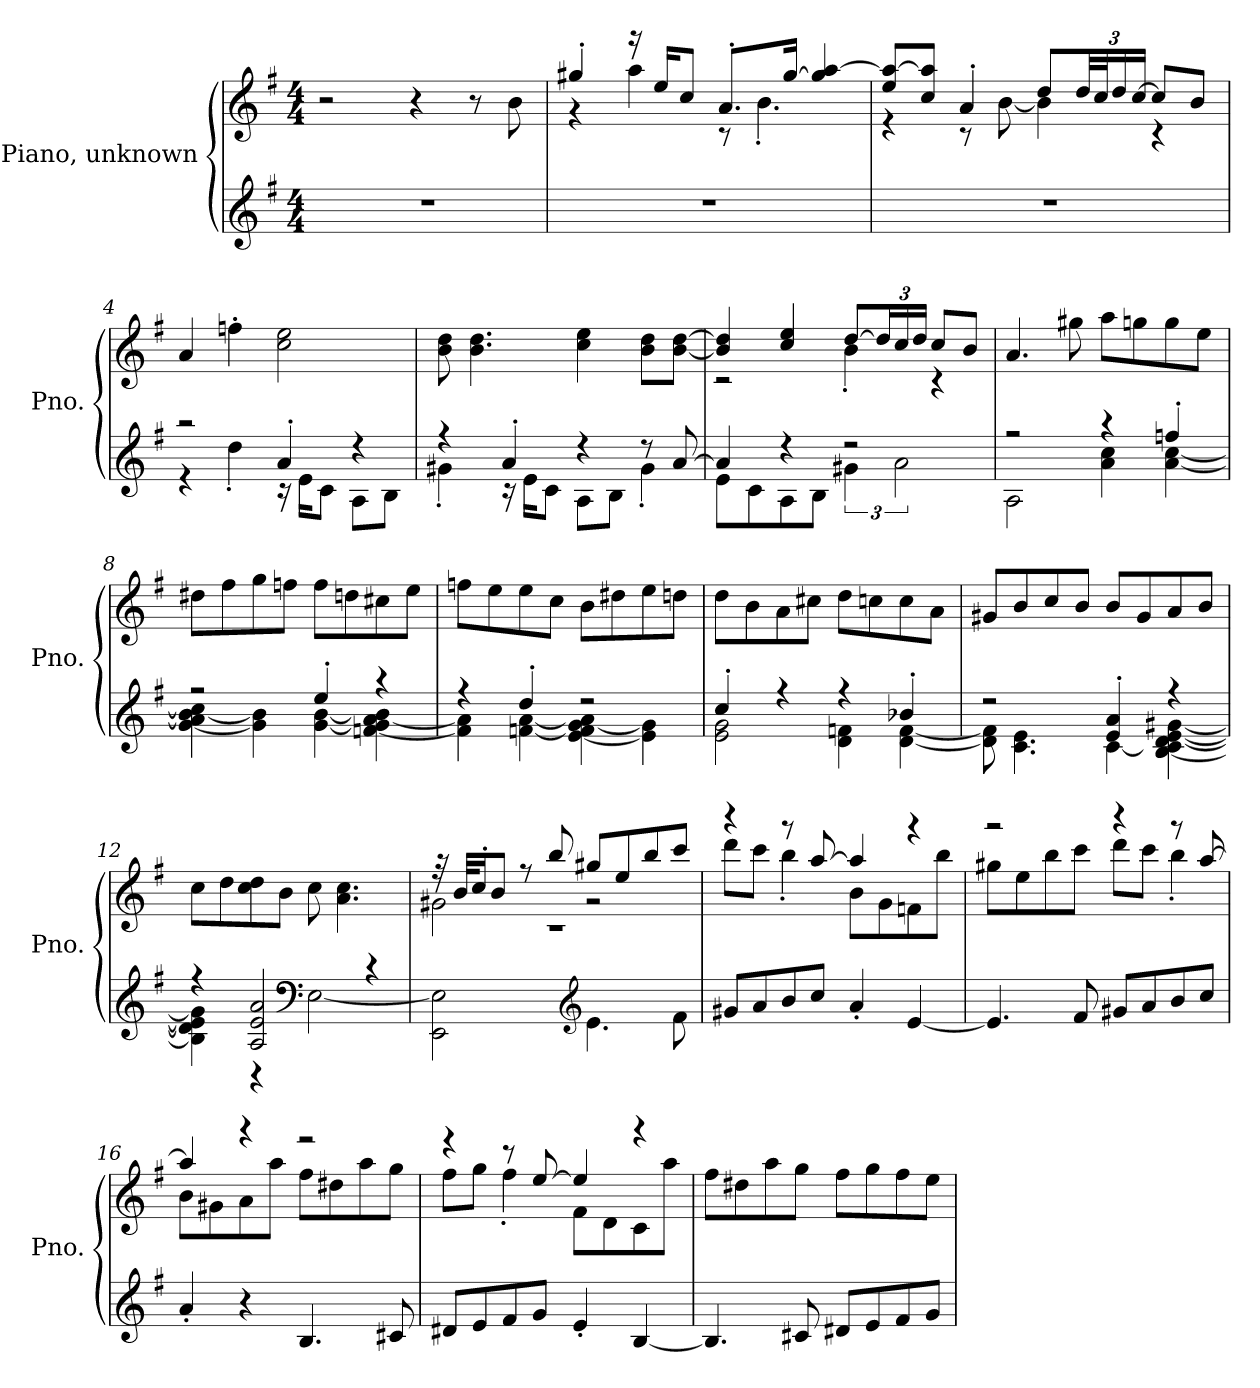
**kern	**kern
*part1	*part1
*staff2	*staff1
*I"Piano, unknown	*
*I'Pno.	*
*clefG2	*clefG2
*k[f#]	*k[f#]
*M4/4	*M4/4
*MM135	*MM135
=1	=1
1r	2r
.	4r
.	8r
.	8b\
=2	=2
*	*^
1r	4gg#X'/	4r
.	16r	4aa\
.	16ee/KL	.
.	8cc/J	.
.	8.a'/L	8r
.	.	4.b'\
.	[16gg#/Jk	.
.	4gg#/] [4aa/	.
=3	=3	=3
1r	8ee/ 8aa/_L	4r
.	8cc/ 8aa/]J	.
.	4a'/	8r
.	.	[8b\
.	8dd/L	4b\]
*	*Xbrackettup	*
.	48dd/LL	.
.	48cc/J	.
.	24dd/	.
.	[24cc/JJ	.
.	8cc/L]	4r
.	8b/J	.
*	*v	*v
=4	=4
*^	*
2r	4r	4a/
.	4dd'\	4ffn'\
4a'/	16r	2cc\ 2ee\
.	16e\KL	.
.	8c\J	.
4r	8A\L	.
.	8B\J	.
!!LO:LB:g=z
=5	=5	=5
4r	4g#X'\	8b\ 8dd\
.	.	4.b\ 4.dd\
4a'/	16r	.
.	16e\KL	.
.	8c\J	.
4r	8A\L	4cc\ 4ee\
.	8B\J	.
8r	4g#'\	8b\ 8dd\L
[8a/	.	[8b\ [8dd\J
=6	=6	=6
*	*	*^
4a/]	8e\L	4b/] 4dd/]	2r
.	8c\	.	.
4r	8A\	4cc/ 4ee/	.
.	8B\J	.	.
2r	6g#X\	[8dd/L	4b'\
.	.	24dd/L]	.
.	3a\	24cc/	.
.	.	24dd/JJ	.
.	.	8cc/L	4r
.	.	8b/J	.
*	*	*v	*v
=7	=7	=7
2r	2A\	4.a/
.	.	8gg#X\
4r	4a\ 4cc\	8aa\L
.	.	8ggn\
4ffn'/	[4a\ [4cc\	8gg\
.	.	8ee\J
=8	=8	=8
2r	[4g\ 4a\] [4b\ 4cc\]	8dd#X\L
.	.	8ff#\
.	4g\] 4b\]	8gg\
.	.	8ffn\J
4ee'/	[4g\ [4b\	8ff\L
.	.	8ddn\
4r	[4fn\ 4g\] [4a\ 4b\]	8cc#X\
.	.	8ee\J
!!LO:LB:g=z
=9	=9	=9
4r	4f\] 4a\]	8ffn\L
.	.	8ee\
4dd'/	[4fn\ [4a\	8ee\
.	.	8cc\J
2r	[4e\ 4f\] [4g\ 4a\]	8b\L
.	.	8dd#X\
.	4e\] 4g\]	8ee\
.	.	8ddn\J
=10	=10	=10
4cc'/	2e\ 2g\	8dd\L
.	.	8b\
4r	.	8a\
.	.	8cc#X\J
4r	4d\ 4fn\	8dd\L
.	.	8ccn\
4b-X'/	[4d\ [4f\	8cc\
.	.	8a\J
=11	=11	=11
2r	8d\] 8f\]	8g#X/L
.	4.c\ 4.e\	8b/
.	.	8cc/
.	.	8b/J
4e/' 4a/'	[4c\	8b/L
.	.	8g#/
4r	[4B\ 4c\] [4d\ [4e\ [4g#X\	8a/
.	.	8b/J
=12	=12	=12
4r	4B\] 4d\] 4e\] 4g#\]	8cc\L
.	.	8dd\
2A/ 2e/ 2a/	4r	8cc\ 8dd\
.	.	8b\J
*clefF4	*	*
.	[2E\	8cc\
.	.	4.a\ 4.cc\
4r	.	.
!!LO:LB:g=z
=13	=13	=13
*	*	*^
1r	2EE\ 2E\]	32r	2g#X\
.	.	32b/KLL	.
.	.	16cc'/J	.
.	.	8b/J	.
.	.	8r	.
.	.	8bb/	.
*clefG2	*	*	*
.	4.e\	8gg#X/L	2r
.	.	8ee/	.
.	.	8bb/	.
.	8f#\	8ccc/J	.
*v	*v	*	*
=14	=14	=14
8g#X/L	4r	8ddd\L
8a/	.	8ccc\J
8b/	8r	4bb'\
8cc/J	[8aa/	.
4a'/	4aa/]	8b\L
.	.	8g\
[4e/	4r	8fn\
.	.	8bb\J
=15	=15	=15
4.e/]	2r	8gg#X\L
.	.	8ee\
.	.	8bb\
8f#/	.	8ccc\J
8g#X/L	4r	8ddd\L
8a/	.	8ccc\J
8b/	8r	4bb'\
8cc/J	[8aa/	.
!!LO:LB:g=z	!!
=16	=16	=16
4a'/	4aa/]	8b\L
.	.	8g#X\
4r	4r	8a\
.	.	8aa\J
4.B/	2r	8ff#\L
.	.	8dd#X\
.	.	8aa\
8c#X/	.	8gg\J
=17	=17	=17
8d#X/L	4r	8ff#\L
8e/	.	8gg\J
8f#/	8r	4ff#'\
8g/J	[8ee/	.
4e'/	4ee/]	8f#\L
.	.	8d\
[4B/	4r	8c\
.	.	8aa\J
*	*v	*v
=18	=18
4.B/]	8ff#\L
.	8dd#X\
.	8aa\
8c#X/	8gg\J
8d#X/L	8ff#\L
8e/	8gg\
8f#/	8ff#\
8g/J	8ee\J
=	=
*-	*-
